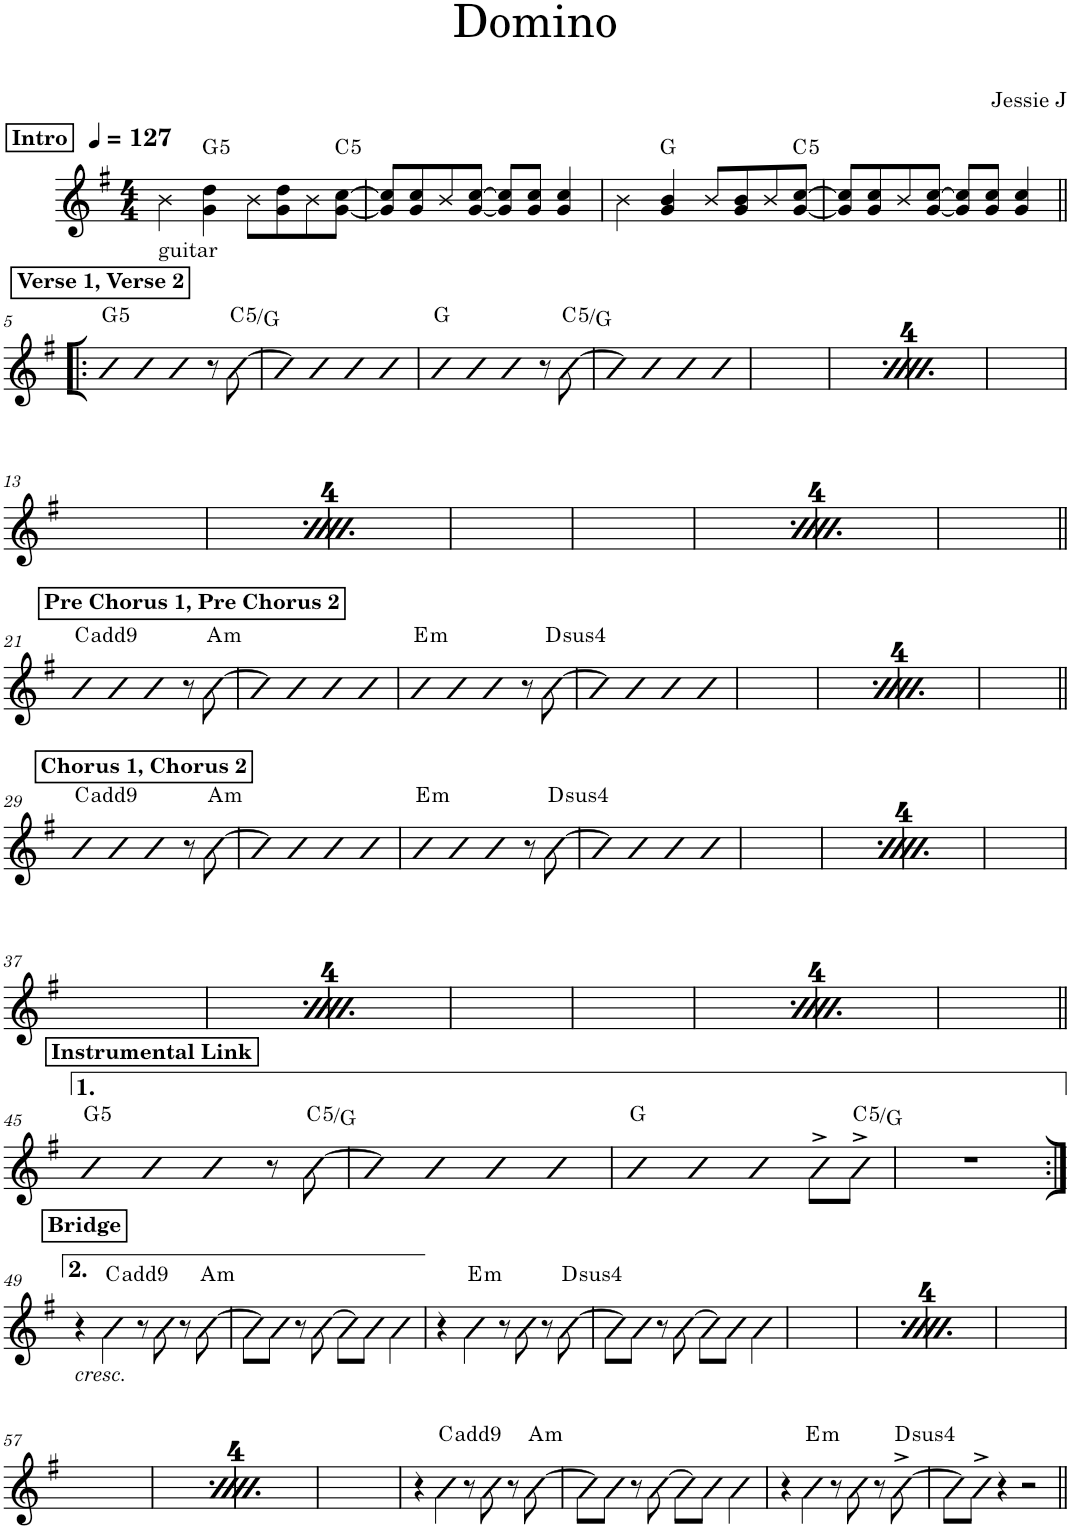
**kern	**harte
*part1	*part1
*staff1	*
*I"Piano	*
*I'Pno.	*
*clefG2	*
*k[f#]	*
*M4/4	*
*MM127	*
!!LO:REH:place=s1:a:B:cj:t=Intro
=1	=1
!LO:TX:b:t=guitar	!
4b\	.
!	!LO:H:kt=5
4g\ 4dd\	G:(1,5)
8b\L	.
8g\ 8dd\	.
8b\	.
!	!LO:H:kt=5
[8g\ [8cc\J	C:(1,5)
=2	=2
8g/] 8cc/]L	.
8g/ 8cc/	.
8b/	.
[8g/ [8cc/J	.
8g/] 8cc/]L	.
8g/ 8cc/J	.
4g/ 4cc/	.
=3	=3
4b\	.
4g/ 4b/	G:maj
8b/L	.
8g/ 8b/	.
8b/	.
!	!LO:H:kt=5
[8g/ [8cc/J	C:(1,5)
=4	=4
8g/] 8cc/]L	.
8g/ 8cc/	.
8b/	.
[8g/ [8cc/J	.
8g/] 8cc/]L	.
8g/ 8cc/J	.
4g/ 4cc/	.
!!LO:LB:g=z
!!LO:REH:place=s1:a:B:cj:t=Verse 1, Verse 2
=5!|:	=5!|:
!	!LO:H:kt=5
4b	G:(1,5)
4b	.
4b	.
8r	.
!	!LO:H:kt=5
[8b\	C:(1,5)/5
=6	=6
4b]	.
4b	.
4b	.
4b	.
=7	=7
4b	G:maj
4b	.
4b	.
8r	.
!	!LO:H:kt=5
[8b\	C:(1,5)/5
=8	=8
4b]	.
4b	.
4b	.
4b	.
!!LO:REH:place=s1:a:B:cj:t=Verse 1, Verse 2
=9	=9
!	!LO:H:kt=5
4b	G:(1,5)
4b	.
4b	.
8r	.
!	!LO:H:kt=5
[8b\	C:(1,5)/5
=10	=10
4b]	.
4b	.
4b	.
4b	.
=11	=11
4b	G:maj
4b	.
4b	.
8r	.
!	!LO:H:kt=5
[8b\	C:(1,5)/5
=12	=12
4b]	.
4b	.
4b	.
4b	.
!!LO:LB:g=z
!!LO:REH:place=s1:a:B:cj:t=Verse 1, Verse 2
=13	=13
!	!LO:H:kt=5
4b	G:(1,5)
4b	.
4b	.
8r	.
!	!LO:H:kt=5
[8b\	C:(1,5)/5
=14	=14
4b]	.
4b	.
4b	.
4b	.
=15	=15
4b	G:maj
4b	.
4b	.
8r	.
!	!LO:H:kt=5
[8b\	C:(1,5)/5
=16	=16
4b]	.
4b	.
4b	.
4b	.
!!LO:REH:place=s1:a:B:cj:t=Verse 1, Verse 2
=17	=17
!	!LO:H:kt=5
4b	G:(1,5)
4b	.
4b	.
8r	.
!	!LO:H:kt=5
[8b\	C:(1,5)/5
=18	=18
4b]	.
4b	.
4b	.
4b	.
=19	=19
4b	G:maj
4b	.
4b	.
8r	.
!	!LO:H:kt=5
[8b\	C:(1,5)/5
=20	=20
4b]	.
4b	.
4b	.
4b	.
!!LO:LB:g=z
!!LO:REH:place=s1:a:B:cj:t=Pre Chorus 1, Pre Chorus 2
=21||	=21||
4b	C:maj(9)
4b	.
4b	.
8r	.
!	!LO:H:kt=m
[8b\	A:min
=22	=22
4b]	.
4b	.
4b	.
4b	.
=23	=23
!	!LO:H:kt=m
4b	E:min
4b	.
4b	.
8r	.
!	!LO:H:kt=4
[8b\	D:sus4
=24	=24
4b]	.
4b	.
4b	.
4b	.
!!LO:REH:place=s1:a:B:cj:t=Pre Chorus 1, Pre Chorus 2
=25	=25
4b	C:maj(9)
4b	.
4b	.
8r	.
!	!LO:H:kt=m
[8b\	A:min
=26	=26
4b]	.
4b	.
4b	.
4b	.
=27	=27
!	!LO:H:kt=m
4b	E:min
4b	.
4b	.
8r	.
!	!LO:H:kt=4
[8b\	D:sus4
=28	=28
4b]	.
4b	.
4b	.
4b	.
!!LO:LB:g=z
!!LO:REH:place=s1:a:B:cj:t=Chorus 1, Chorus 2
=29||	=29||
4b	C:maj(9)
4b	.
4b	.
8r	.
!	!LO:H:kt=m
[8b\	A:min
=30	=30
4b]	.
4b	.
4b	.
4b	.
=31	=31
!	!LO:H:kt=m
4b	E:min
4b	.
4b	.
8r	.
!	!LO:H:kt=4
[8b\	D:sus4
=32	=32
4b]	.
4b	.
4b	.
4b	.
!!LO:REH:place=s1:a:B:cj:t=Chorus 1, Chorus 2
=33	=33
4b	C:maj(9)
4b	.
4b	.
8r	.
!	!LO:H:kt=m
[8b\	A:min
=34	=34
4b]	.
4b	.
4b	.
4b	.
=35	=35
!	!LO:H:kt=m
4b	E:min
4b	.
4b	.
8r	.
!	!LO:H:kt=4
[8b\	D:sus4
=36	=36
4b]	.
4b	.
4b	.
4b	.
!!LO:LB:g=z
!!LO:REH:place=s1:a:B:cj:t=Chorus 1, Chorus 2
=37	=37
4b	C:maj(9)
4b	.
4b	.
8r	.
!	!LO:H:kt=m
[8b\	A:min
=38	=38
4b]	.
4b	.
4b	.
4b	.
=39	=39
!	!LO:H:kt=m
4b	E:min
4b	.
4b	.
8r	.
!	!LO:H:kt=4
[8b\	D:sus4
=40	=40
4b]	.
4b	.
4b	.
4b	.
!!LO:REH:place=s1:a:B:cj:t=Chorus 1, Chorus 2
=41	=41
4b	C:maj(9)
4b	.
4b	.
8r	.
!	!LO:H:kt=m
[8b\	A:min
=42	=42
4b]	.
4b	.
4b	.
4b	.
=43	=43
!	!LO:H:kt=m
4b	E:min
4b	.
4b	.
8r	.
!	!LO:H:kt=4
[8b\	D:sus4
=44	=44
4b]	.
4b	.
4b	.
4b	.
!!LO:LB:g=z
!!LO:REH:place=s1:a:B:cj:t=Instrumental Link
=45||	=45||
!	!LO:H:kt=5
4b	G:(1,5)
4b	.
4b	.
8r	.
!	!LO:H:kt=5
[8b\	C:(1,5)/5
=46	=46
4b]	.
4b	.
4b	.
4b	.
=47	=47
4b	G:maj
4b	.
4b	.
8b^\L	.
!	!LO:H:kt=5
8b^\J	C:(1,5)/5
=48	=48
1r	.
!!LO:LB:g=z
!!LO:REH:place=s1:a:B:cj:t=Bridge
=49:|!	=49:|!
!LO:TX:b:i:t=cresc.	!
4r	.
4g\	C:maj(9)
8r	.
8g\	.
8r	.
!	!LO:H:kt=m
[8g\	A:min
=50	=50
8g\L]	.
8g\J	.
8r	.
[8g\	.
8g\L]	.
8g\J	.
4g\	.
=51	=51
4r	.
!	!LO:H:kt=m
4g\	E:min
8r	.
8g\	.
8r	.
!	!LO:H:kt=4
[8g\	D:sus4
=52	=52
8g\L]	.
8g\J	.
8r	.
[8g\	.
8g\L]	.
8g\J	.
4g\	.
!!LO:REH:place=s1:a:B:cj:t=Bridge
=53	=53
!LO:TX:b:i:t=cresc.	!
4r	.
4g\	C:maj(9)
8r	.
8g\	.
8r	.
!	!LO:H:kt=m
[8g\	A:min
=54	=54
8g\L]	.
8g\J	.
8r	.
[8g\	.
8g\L]	.
8g\J	.
4g\	.
=55	=55
4r	.
!	!LO:H:kt=m
4g\	E:min
8r	.
8g\	.
8r	.
!	!LO:H:kt=4
[8g\	D:sus4
=56	=56
8g\L]	.
8g\J	.
8r	.
[8g\	.
8g\L]	.
8g\J	.
4g\	.
!!LO:LB:g=z
!!LO:REH:place=s1:a:B:cj:t=Bridge
=57	=57
!LO:TX:b:i:t=cresc.	!
4r	.
4g\	C:maj(9)
8r	.
8g\	.
8r	.
!	!LO:H:kt=m
[8g\	A:min
=58	=58
8g\L]	.
8g\J	.
8r	.
[8g\	.
8g\L]	.
8g\J	.
4g\	.
=59	=59
4r	.
!	!LO:H:kt=m
4g\	E:min
8r	.
8g\	.
8r	.
!	!LO:H:kt=4
[8g\	D:sus4
=60	=60
8g\L]	.
8g\J	.
8r	.
[8g\	.
8g\L]	.
8g\J	.
4g\	.
=61	=61
4r	.
4g\	C:maj(9)
8r	.
8g\	.
8r	.
!	!LO:H:kt=m
[8g\	A:min
=62	=62
8g\L]	.
8g\J	.
8r	.
[8g\	.
8g\L]	.
8g\J	.
4g\	.
=63	=63
4r	.
!	!LO:H:kt=m
4g\	E:min
8r	.
8g\	.
8r	.
!	!LO:H:kt=4
[8g^\	D:sus4
=64	=64
8g\L]	.
8g^\J	.
4r	.
2r	.
=||	=||
*-	*-
